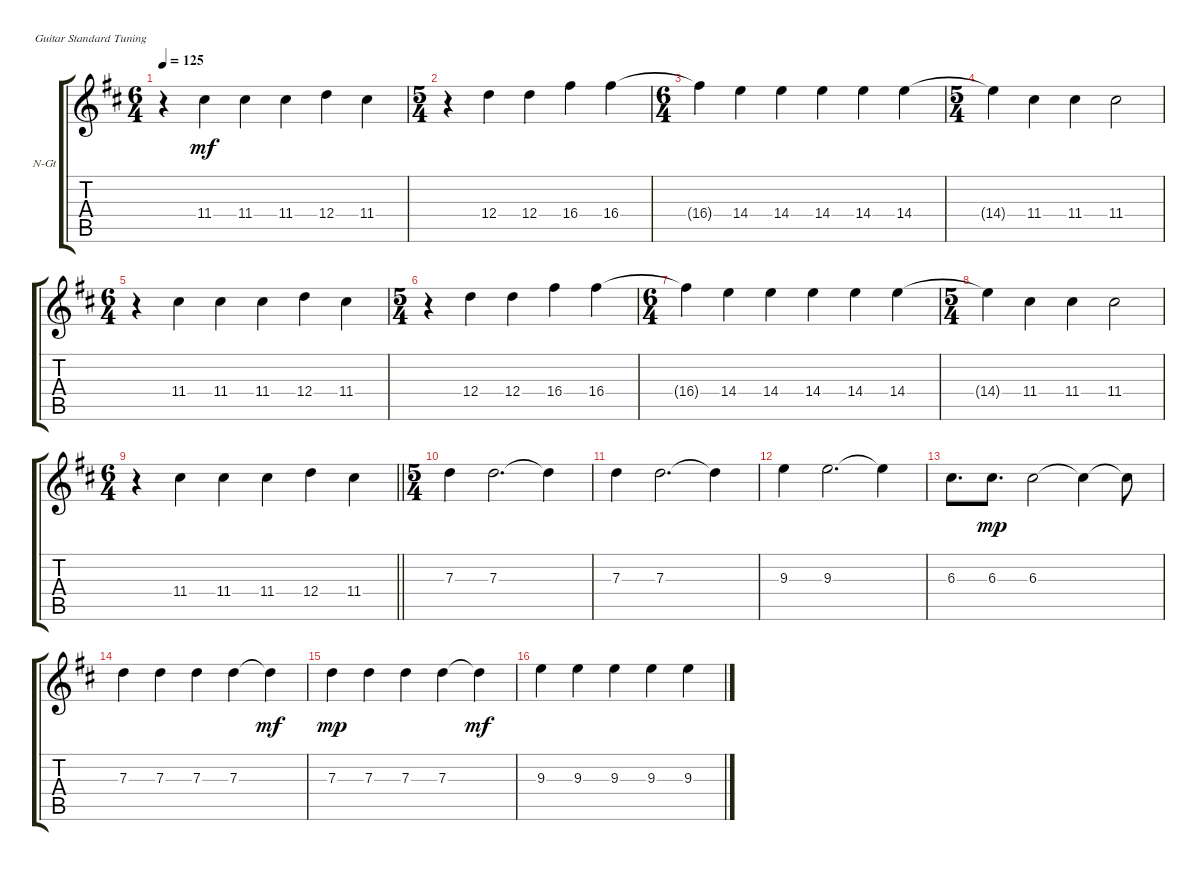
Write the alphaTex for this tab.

\defaultSystemsLayout 4
\bracketExtendMode groupsimilarinstruments
\firstSystemTrackNameOrientation horizontal
\otherSystemsTrackNameOrientation horizontal
\track ("ГОЛОС СПРАВА" "N-Gt") {instrument acousticguitarnylon}
\staff {score tabs}
\tuning (E4 B3 G3 D3 A2 E2)
\ts (6 4)
\tempo 125
\clef g2
\scale
0.333333
\ks bminor
r.4{dy mf} 11.4.4 11.4.4 11.4.4 12.4.4 11.4.4 |
\ts (5 4)
\scale
0.333333 r.4 12.4.4 12.4.4 16.4.4 16.4.4 |
\ts (6 4)
\scale
0.333333 16.4{t}.4 14.4.4 14.4.4 14.4.4 14.4.4 14.4.4 |
\ts (5 4)
\scale
0.333333 14.4{t}.4 11.4.4 11.4.4 11.4.2 |
\ts (6 4)
\scale
0.333333 r.4 11.4.4 11.4.4 11.4.4 12.4.4 11.4.4 |
\ts (5 4)
\scale
0.333333 r.4 12.4.4 12.4.4 16.4.4 16.4.4 |
\ts (6 4)
\scale
0.333333 16.4{t}.4 14.4.4 14.4.4 14.4.4 14.4.4 14.4.4 |
\ts (5 4)
\scale
0.333333 14.4{t}.4 11.4.4 11.4.4 11.4.2 |
\ts (6 4)
\scale
0.407855
\barLineRight lightlight
r.4 11.4.4 11.4.4 11.4.4 12.4.4 11.4.4 |
\ts (5 4)
\scale
0.407855 7.3.4 7.3.2{d} 7.3{t}.4 |
\scale
0.18429 7.3.4 7.3.2{d} 7.3{t}.4 |
\scale
0.333333 9.3.4 9.3.2{d} 9.3{t}.4 |
\scale
0.333333 6.3.8{d} 6.3.8{d dy mp} 6.3.2 6.3{t}.4 6.3{t}.8 |
\scale
0.333333 7.3.4 7.3.4 7.3.4 7.3.4 7.3{t}.4{dy mf} |
\scale
0.333333 7.3.4{dy mp} 7.3.4 7.3.4 7.3.4 7.3{t}.4{dy mf} |
\scale
0.333333 9.3.4 9.3.4 9.3.4 9.3.4 9.3.4
